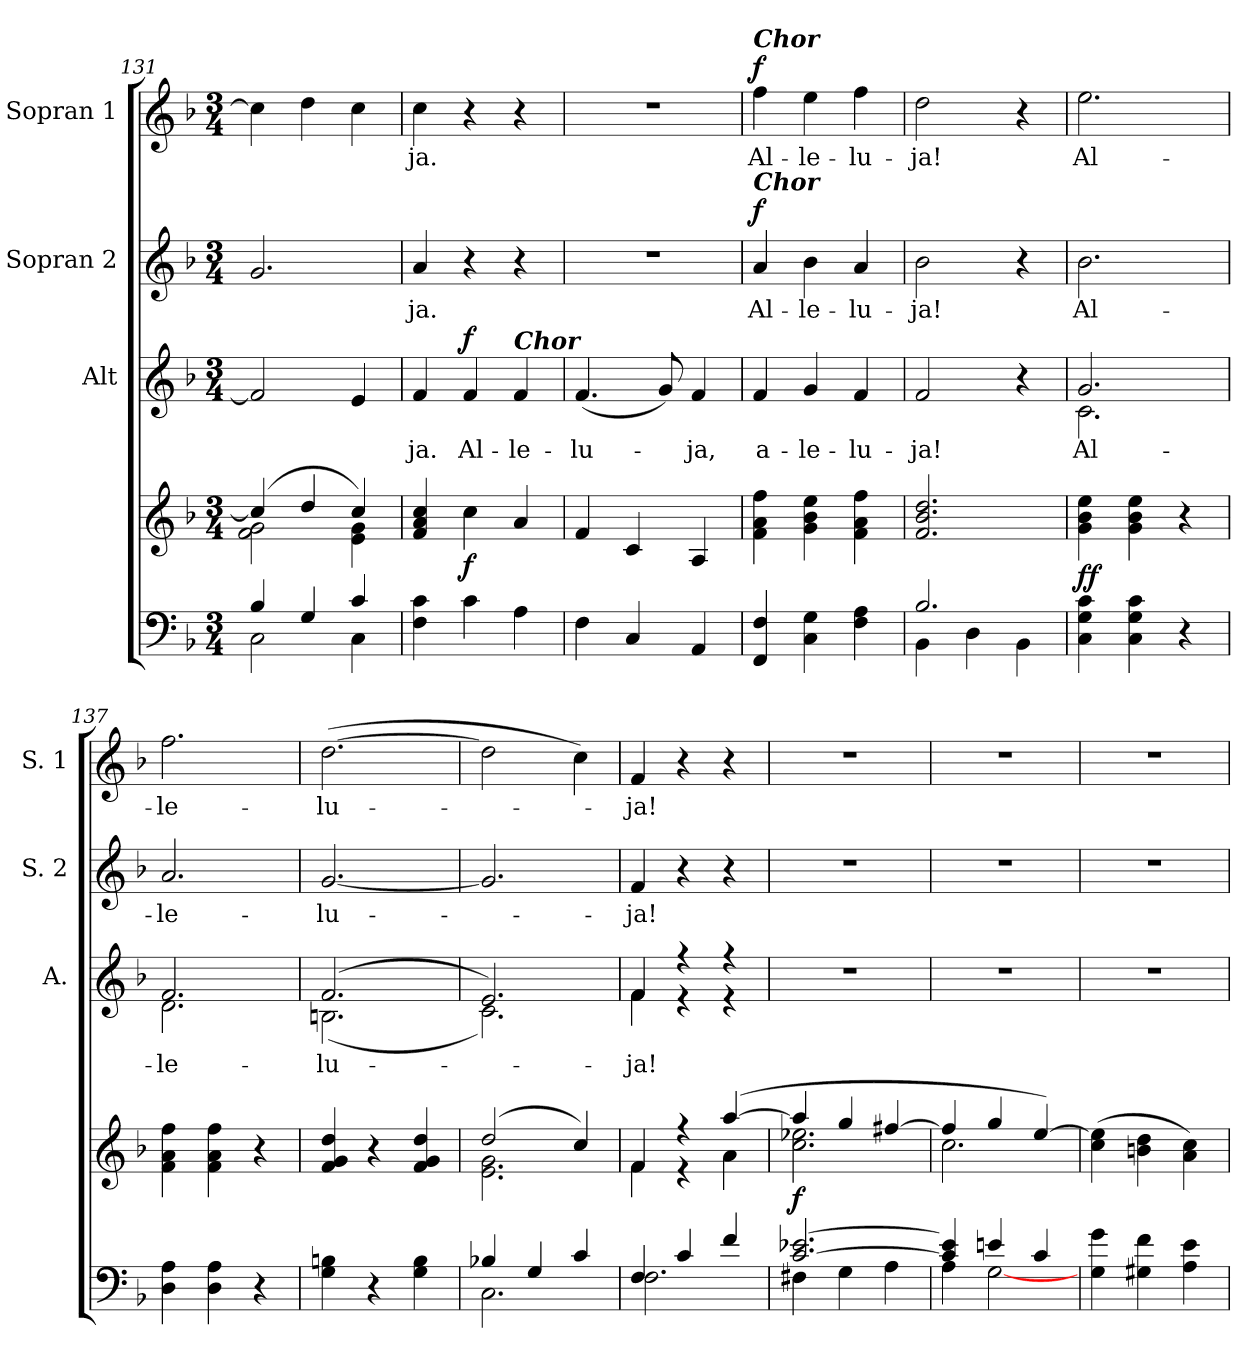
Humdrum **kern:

**kern	**kern	**dynam	**kern	**text	**dynam	**kern	**text	**dynam	**kern	**text	**dynam
*part4	*part4	*part4	*part3	*part3	*part3	*part2	*part2	*part2	*part1	*part1	*part1
*staff5	*staff4	*staff4/5	*staff3	*staff3	*staff3	*staff2	*staff2	*staff2	*staff1	*staff1	*staff1
*	*	*	*I"Alt	*	*	*I"Sopran 2	*	*	*I"Sopran 1	*	*
*	*	*	*I'A.	*	*	*I'S. 2	*	*	*I'S. 1	*	*
*clefF4	*clefG2	*	*clefG2	*	*	*clefG2	*	*	*clefG2	*	*
*k[b-]	*k[b-]	*	*k[b-]	*	*	*k[b-]	*	*	*k[b-]	*	*
*F:	*F:	*	*F:	*	*	*F:	*	*	*F:	*	*
*M3/4	*M3/4	*	*M3/4	*	*	*M3/4	*	*	*M3/4	*	*
=131	=131	=131	=131	=131	=131	=131	=131	=131	=131	=131	=131
*^	*^	*	*	*	*	*	*	*	*	*	*
4B-/	2C\	(4cc/]	2f\ 2g\	.	2f/]	.	.	2.g/	.	.	4cc\]	.	.
4G/	.	4dd/	.	.	.	.	.	.	.	.	4dd\	.	.
4c/	4C\	4cc/)	4e\ 4g\	.	4e/	.	.	.	.	.	4cc\	.	.
=132	=132	=132	=132	=132	=132	=132	=132	=132	=132	=132	=132	=132	=132
!	!	!	!	!	!	!LO:LY:b	!	!	!LO:LY:b	!	!	!LO:LY:b	!
*v	*v	*	*	*	*	*	*	*	*	*	*	*	*
*	*v	*v	*	*	*	*	*	*	*	*	*	*
4F\ 4c\	4f/ 4a/ 4cc/	.	4f/	-ja.	.	4a/	-ja.	.	4cc\	-ja.	.
!	!	!LO:DY:b	!	!LO:LY:b	!LO:DY:a	!	!	!	!	!	!
4c\	4cc\	f	4f/	Al-	f	4r	.	.	4r	.	.
!	!	!	!LO:TX:a:Bi:t=Chor	!	!	!	!	!	!	!	!
!	!	!	!	!LO:LY:b	!	!	!	!	!	!	!
4A\	4a/	.	4f/	-le-	.	4r	.	.	4r	.	.
=133	=133	=133	=133	=133	=133	=133	=133	=133	=133	=133	=133
!	!	!	!	!LO:LY:b	!	!	!	!	!	!	!
4F\	4f/	.	(<4.f/	-lu-	.	2.r	.	.	2.r	.	.
4C/	4c/	.	.	.	.	.	.	.	.	.	.
.	.	.	8g/)	.	.	.	.	.	.	.	.
!	!	!	!	!LO:LY:b	!	!	!	!	!	!	!
4AA/	4A/	.	4f/	-ja,	.	.	.	.	.	.	.
=134	=134	=134	=134	=134	=134	=134	=134	=134	=134	=134	=134
!	!	!	!	!	!	!	!	!	!LO:TX:a:Bi:t=Chor	!	!
!	!	!	!	!	!	!LO:TX:a:Bi:t=Chor	!	!	!	!	!
!	!	!	!	!LO:LY:b	!	!	!LO:LY:b	!LO:DY:a	!	!LO:LY:b	!LO:DY:a
4FF/ 4F/	4f\ 4a\ 4ff\	.	4f/	a-	.	4a/	Al-	f	4ff\	Al-	f
!	!	!	!	!LO:LY:b	!	!	!LO:LY:b	!	!	!LO:LY:b	!
4C\ 4G\	4g\ 4b-\ 4ee\	.	4g/	-le-	.	4b-\	-le-	.	4ee\	-le-	.
!	!	!	!	!LO:LY:b	!	!	!LO:LY:b	!	!	!LO:LY:b	!
4F\ 4A\	4f\ 4a\ 4ff\	.	4f/	-lu-	.	4a/	-lu-	.	4ff\	-lu-	.
=135	=135	=135	=135	=135	=135	=135	=135	=135	=135	=135	=135
*^	*	*	*	*	*	*	*	*	*	*	*
!	!	!	!	!	!LO:LY:b	!	!	!LO:LY:b	!	!	!LO:LY:b	!
2.B-/	4BB-\	2.f/ 2.b-/ 2.dd/	.	2f/	-ja!	.	2b-\	-ja!	.	2dd\	-ja!	.
.	4D\	.	.	.	.	.	.	.	.	.	.	.
.	4BB-\	.	.	4r	.	.	4r	.	.	4r	.	.
=136	=136	=136	=136	=136	=136	=136	=136	=136	=136	=136	=136	=136
!	!	!	!LO:DY:b	!	!LO:LY:b	!	!	!LO:LY:b	!	!	!LO:LY:b	!
*v	*v	*	*	*^	*	*	*	*	*	*	*	*
4C\ 4G\ 4c\	4g\ 4b-\ 4ee\	ff	2.g/	2.c\	Al-	.	2.b-\	Al-	.	2.ee\	Al-	.
4C\ 4G\ 4c\	4g\ 4b-\ 4ee\	.	.	.	.	.	.	.	.	.	.	.
4r	4r	.	.	.	.	.	.	.	.	.	.	.
=137	=137	=137	=137	=137	=137	=137	=137	=137	=137	=137	=137	=137
!	!	!	!	!	!LO:LY:b	!	!	!LO:LY:b	!	!	!LO:LY:b	!
4D\ 4A\	4f\ 4a\ 4ff\	.	2.f/	2.d\	-le-	.	2.a/	-le-	.	2.ff\	-le-	.
4D\ 4A\	4f\ 4a\ 4ff\	.	.	.	.	.	.	.	.	.	.	.
4r	4r	.	.	.	.	.	.	.	.	.	.	.
!!LO:LB:g=z
=138	=138	=138	=138	=138	=138	=138	=138	=138	=138	=138	=138	=138
!	!	!	!	!	!LO:LY:b	!	!	!LO:LY:b	!	!	!LO:LY:b	!
4G\ 4Bn\	4f/ 4g/ 4dd/	.	(2.f/	(<2.Bn\	-lu-	.	[2.g/	-lu-	.	(>[2.dd\	-lu-	.
4r	4r	.	.	.	.	.	.	.	.	.	.	.
4G\ 4B\	4f/ 4g/ 4dd/	.	.	.	.	.	.	.	.	.	.	.
=139	=139	=139	=139	=139	=139	=139	=139	=139	=139	=139	=139	=139
*^	*^	*	*	*	*	*	*	*	*	*	*	*
4B-X/	2.C\	(2dd/	2.e\ 2.g\	.	2.e/)	2.c\)	.	.	2.g/]	.	.	2dd\]	.	.
4G/	.	.	.	.	.	.	.	.	.	.	.	.	.	.
4c/	.	4cc/)	.	.	.	.	.	.	.	.	.	4cc\)	.	.
=140	=140	=140	=140	=140	=140	=140	=140	=140	=140	=140	=140	=140	=140	=140
!	!	!	!	!	!	!	!LO:LY:b	!	!	!LO:LY:b	!	!	!LO:LY:b	!
4F/	2.F\	4f/	4f\	.	4f/	4f\	-ja!	.	4f/	-ja!	.	4f/	-ja!	.
4c/	.	4r	4r	.	4r	4r	.	.	4r	.	.	4r	.	.
4f/	.	([>4aa/	4a\	.	4r	4r	.	.	4r	.	.	4r	.	.
=141	=141	=141	=141	=141	=141	=141	=141	=141	=141	=141	=141	=141	=141	=141
!	!	!	!	!LO:DY:b	!	!	!	!	!	!	!	!	!	!
*	*	*	*	*	*v	*v	*	*	*	*	*	*	*	*
[>2.c/ [>2.e-X/	4F#X\	4aa/]	2.cc\ 2.ee-X\	f	2.r	.	.	2.r	.	.	2.r	.	.
.	4G\	4gg/	.	.	.	.	.	.	.	.	.	.	.
.	4A\	[>4ff#X/	.	.	.	.	.	.	.	.	.	.	.
=142	=142	=142	=142	=142	=142	=142	=142	=142	=142	=142	=142	=142	=142
4c/] 4e-/]	4A\	4ff#/]	2.cc\	.	2.r	.	.	2.r	.	.	2.r	.	.
4en/	[<2G\	4gg/	.	.	.	.	.	.	.	.	.	.	.
4c/	.	[>4ee/)	.	.	.	.	.	.	.	.	.	.	.
*v	*v	*	*	*	*	*	*	*	*	*	*	*	*
*	*v	*v	*	*	*	*	*	*	*	*	*	*
=143	=143	=143	=143	=143	=143	=143	=143	=143	=143	=143	=143
4G\ 4g\	(>4cc\ 4ee\]	.	2.r	.	.	2.r	.	.	2.r	.	.
4G#X\ 4f\	4bn\ 4dd\	.	.	.	.	.	.	.	.	.	.
4A\ 4e\	4a\ 4cc\)	.	.	.	.	.	.	.	.	.	.
=	=	=	=	=	=	=	=	=	=	=	=
*-	*-	*-	*-	*-	*-	*-	*-	*-	*-	*-	*-
